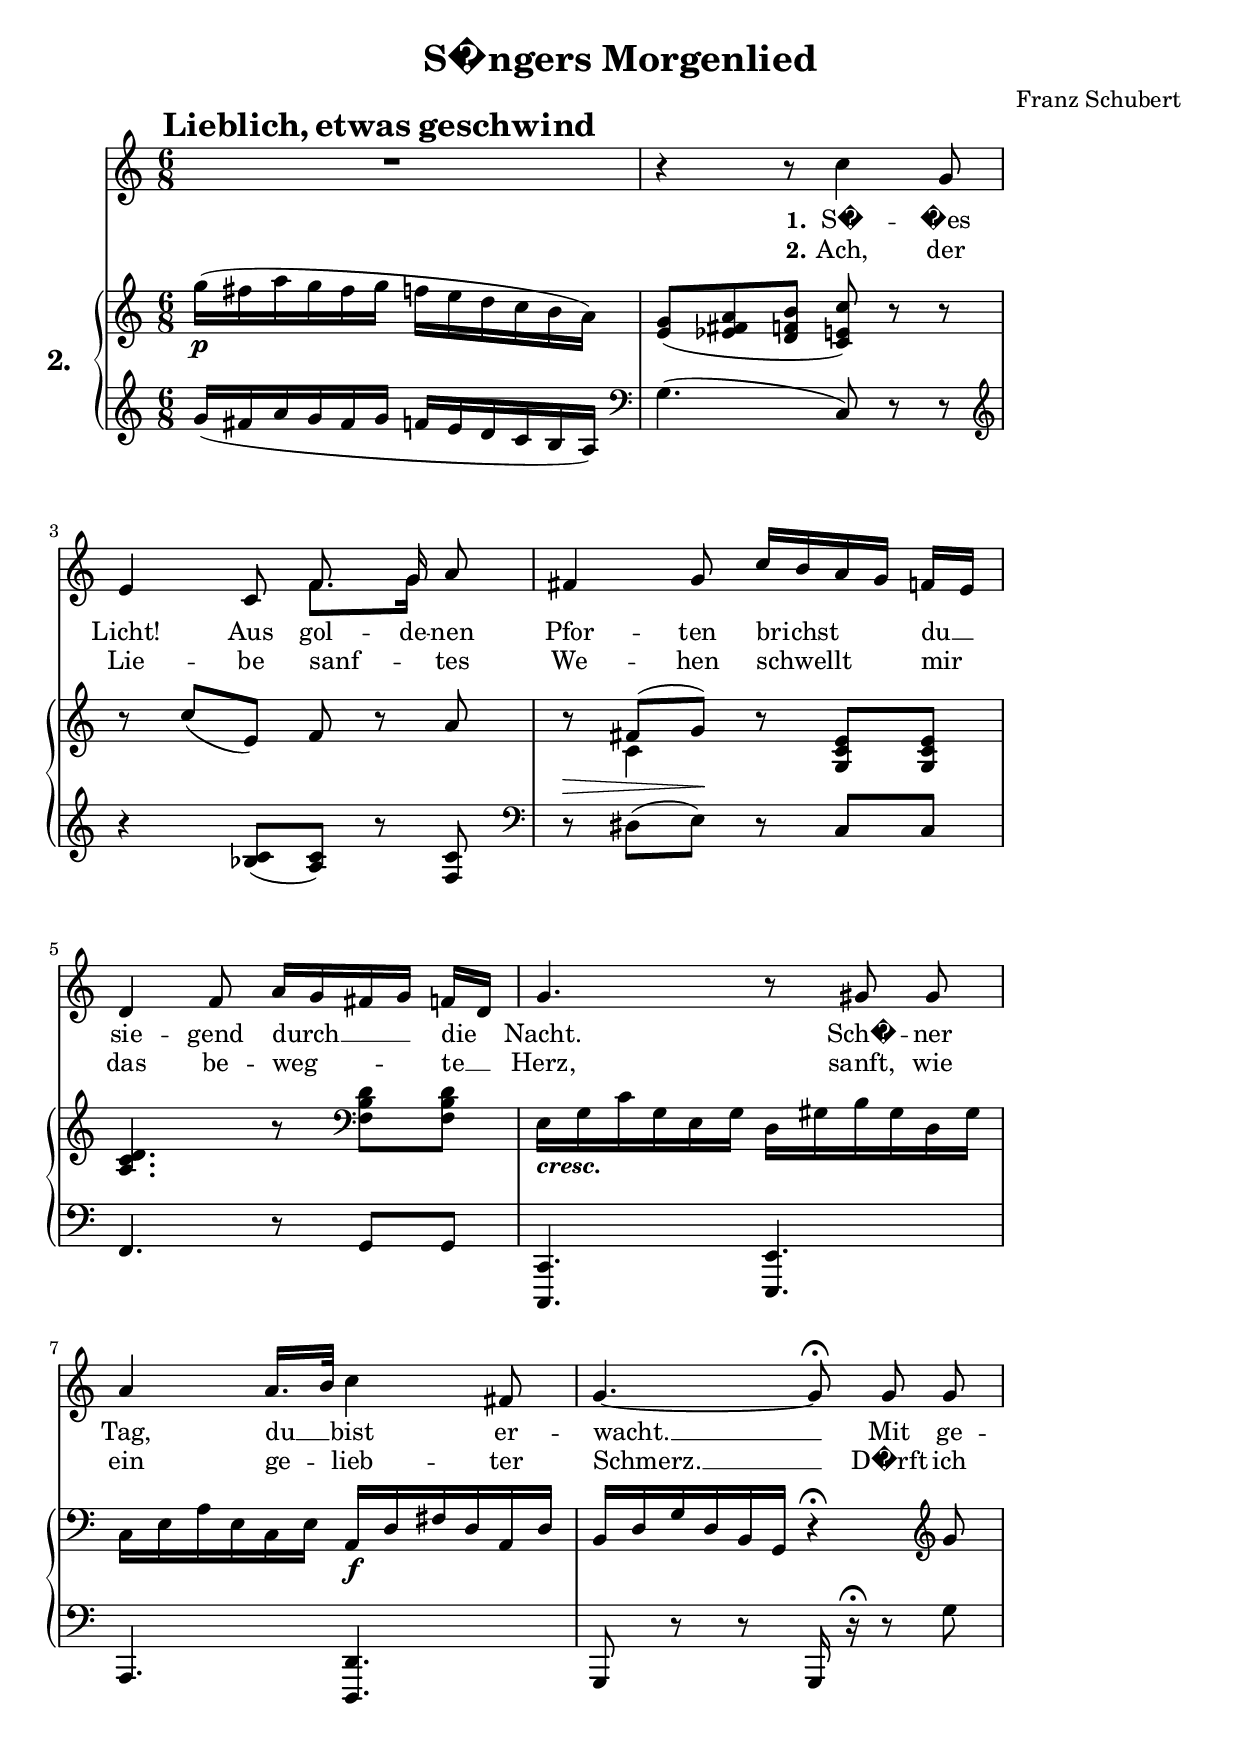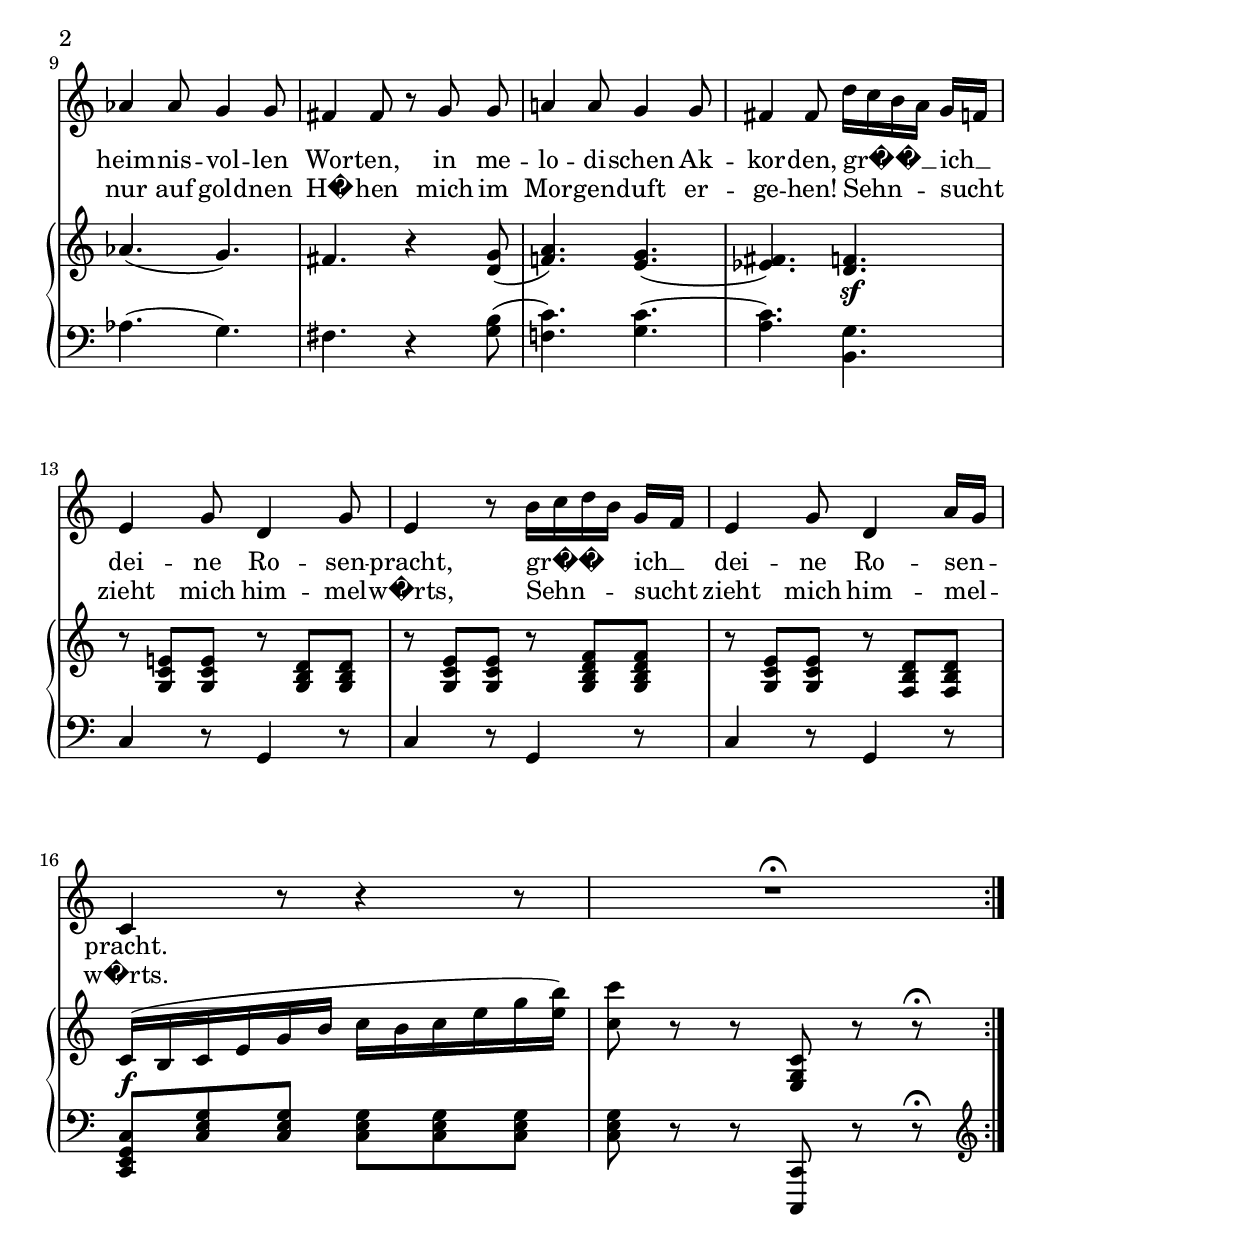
\header {
    title = "S�ngers Morgenlied"
    composer = "Franz Schubert"
    date = "27. Februar 1815"
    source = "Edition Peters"
    editor = "Paul Losse"
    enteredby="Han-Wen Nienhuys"
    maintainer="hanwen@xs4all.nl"

    texidoc = "The source is a rather tightly set Peters in Edition is
    a heavy font. The Peters edition (4622c) was `herausgegeben' by
    Paul Losse, whose name also appears on a 1956 edition of some
    other music. Strictly speaking, his edititorial enhancements will
    not be in the PD - but I am assuming there are no notable ones in
    this small piece.

    The original compresses the entire music onto a single page, in 4
    systems.  Lily does so too if you tune down spacing-increment, but
    chooses line breaks differently.

    Further manual tweaks: the slur in measure 12 has been flattened
    manually. The beam in measure 3, left-hand, technically is wrong,
    but has been added following the original.

"

}

\version "2.1.22"
manuscriptBreak = { \break }



\paper  {
    #(paper-set-staff-size (* 5.8 mm))
    linewidth = #(* mm 160)
    indent = 8\mm
    interscoreline = 2.\mm
    }

modernAccidentals = {
  \set Staff.extraNatural = ##f
  \set Staff.autoAccidentals = #'(Staff (same-octave . 1) (any-octave . 0))
  \set Staff.autoCautionaries = #'()  
}


melody = \notes   \relative c'' \repeat volta 2 \context Voice = singer {
    \time 6/8
    \autoBeamOff
    s1*0^\markup { \bold \large\bigger\bigger { \hspace #-3.0 Lieblich, etwas geschwind } }
  R2.
  r4 r8 c4 g8 |
  e4 c8
    <<
	\new Voice { \stemUp f8. g16 }
	{ \stemDown f8.[ g16] } >> \stemBoth a8 |
  fis4  g8 c16[ b a g] f[ e] |
  d4 f8 a16[ g fis g] f[ d] |
  g4. r8 gis gis |
  a4 a16.[ b32] c4 fis,8 |
  g4.~ g8-\fermata g8 g |
  as4 as8 g4 g8 |
  fis4 fis8 r8 g g  |
  a!4 a8 g4 g8 |
  fis4 fis8 d'16[ c b a] g[ f] |
  e4 g8 d4 g8 e4 r8 b'16[ c d b] g[ f] |
  e4 g8 d4 a'16[ g] |
  c,4 r8 r4 r8 |

    % TODO : make \fermata work. 
  R2.^\fermataMarkup 
}


ignoreMelisma =	\set ignoreMelismata = ##t
ignoreMelismaOff = \unset ignoreMelismata 


firstVerse = \lyrics {
    \set stanza = "1."
    
    S� -- �es Licht! Aus
    \ignoreMelisma
    gol --
    \ignoreMelismaOff

    de -- nen  Pfor -- ten brichst du __ \manuscriptBreak | 
    sie -- gend durch __ die Nacht. Sch� -- ner Tag, du __ bist er -- wacht. __ Mit ge -- |
    \manuscriptBreak
    heim -- nis -- vol -- len Wor -- ten, in me -- lo -- di -- schen Ak -- kor -- den, gr�� __ ich __ \manuscriptBreak |
    dei -- ne Ro -- sen -- pracht, gr�� ich __ dei -- ne Ro -- sen -- pracht. 
    }

secondVerse = \lyrics {
    \set stanza = "2."
    Ach, der Lie -- be sanf
    -- tes We -- hen schwellt mir |
    das be -- weg -- te __ Herz, sanft, wie ein ge -- lieb -- ter Schmerz. __ D�rft ich | 
    nur auf gold -- nen H� -- hen mich im Mor -- gen -- duft er -- ge -- hen! Sehn -- sucht |
    zieht mich him -- mel -- w�rts, Sehn -- sucht zieht mich him -- mel -- w�rts.
    }

pianoRH = \notes \relative c''' \repeat volta 2 {
    \modernAccidentals
    g16(_\p fis a g fis g f e d c b a ) | 
    <g e>8( <es fis a> <d f b> <c e c'>) r8 r | 
    r8 c'( e,) f r a |
    \once \override DynamicLineSpanner   #'padding =#3
    r8_\> << { s8 s8-\! }  << { fis( g)
			    } \\ { c,4 } >> >> r8 <e c g> <e c g> |
    <d c a>4. r8 \clef bass  <d b f> <d b f> |
    e,16_" "_\markup { \bold\italic cresc. } g c g e g d gis b gis d gis |
    c, e a e c e a,-\f d fis d a d |
    b d g  d b g r4\fermata \clef treble g''8 |
    as4.( g 4.) | fis4. r4 <d g>8 ( |
    <f a>4.) <e g>4.( <es fis> ) <d f>\sf |
    r8 <e c g> <e c g> r <d b g > <d b g> |
    r <e c g> <e c g> r <f d b g> <f d b g> |
    r <e c g> <e c g> r <d b f> <d b f> |
    c16(_\f b c e g b c b c e g <e b'>) |
    <c c'>8 r r <c, g e>8 r r\fermata |  
}

pianoLH = \notes \relative c'' \repeat volta 2 {
    \modernAccidentals
    g16( fis a g fis g f e d c b a) | 
    \clef bass g4.( c,8) r r
    \clef treble r4 <bes' c>8([ <a c>)] r <f c'> |
    \clef bass r8 dis( e) r c c |
    f,4. r8 g g |
    <c, c,>4. <e e,>4. |
    a,4. <d d,>4. |
    g,8 r r g16 r16\fermata r8 g''8 |
    as4.( g ) |
    fis r4 <g b>8( |
    <f c'>4.)

    \once \override Slur   #'height-limit = #1.0

    <g c>4.( | <a c>4.) <g b,> |
    c,4 r8 g4 r8 |
    c4 r8 g4 r8 |
    c4 r8 g4 r8 |
    <c g e c>8 <c e g> <c e g>     <c e g> <c e g> <c e g> |
    <c e g> r r <c, c,>8 r r\fermata \clef treble
    }

\score {

    << \time 6/8
     \new Staff <<
	 \context Staff \modernAccidentals
	 \melody >>
	 \lyricsto "singer" \new Lyrics \firstVerse
	 \lyricsto "singer" \new Lyrics \secondVerse
     \new PianoStaff << 
	 \set PianoStaff.instrument = \markup {
	     \bold
	     \bigger\bigger\bigger\bigger \huge "2.  " }
	 \new Staff \pianoRH
	 \new Staff \pianoLH
	>> 
    >>

    \paper {
	\translator {
	    \LyricsContext
	    minimumVerticalExtent = #'(-1.0 . 0)
	}
	\translator {
	    \ScoreContext
	    Beam \override #'thickness = #0.55
	    SpacingSpanner \set #'spacing-increment = #1.0
	    Slur \set #'height-limit = #1.5
	}
	\translator {
	    \PianoStaffContext
	    VerticalAlignment \override #'forced-distance = #10
	}
	\translator {
	    \StaffContext
	    minimumVerticalExtent = #'(-3. . 6)
	}
    }
    \midi {
	\tempo 4 = 70
	}
}
